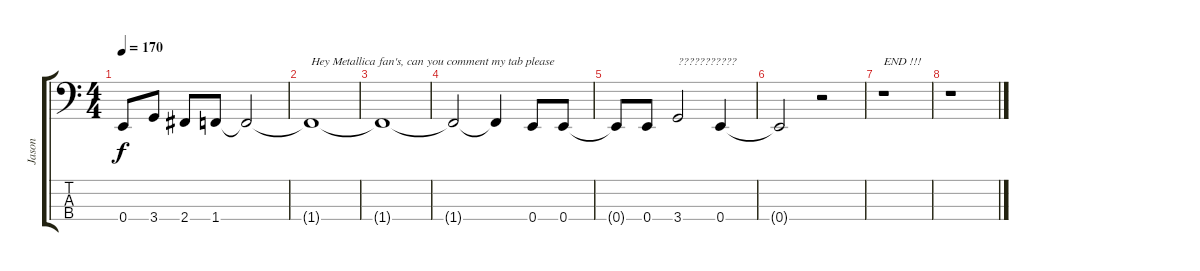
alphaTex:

\track ("Jason" "Jason") {instrument electricbassfinger}
\staff {score tabs}
\tuning (G2 D2 A1 E1) {hide}
\ts (4 4)
\tempo 170
\clef f4
\ks c
0.4.8{dy f} 3.4.8 2.4.8 1.4.8 1.4{t}.2 |
1.4{t}.1{txt "Hey Metallica fan's, can you comment my tab please"} |
1.4{t}.1 |
1.4{t}.2 1.4{t}.4 0.4.8 0.4.8 |
0.4{t}.8 0.4.8 3.4.2{txt "???????????"} 0.4.4 |
0.4{t}.2 r.2 |
r.1{txt "END !!!"} |
r.1
